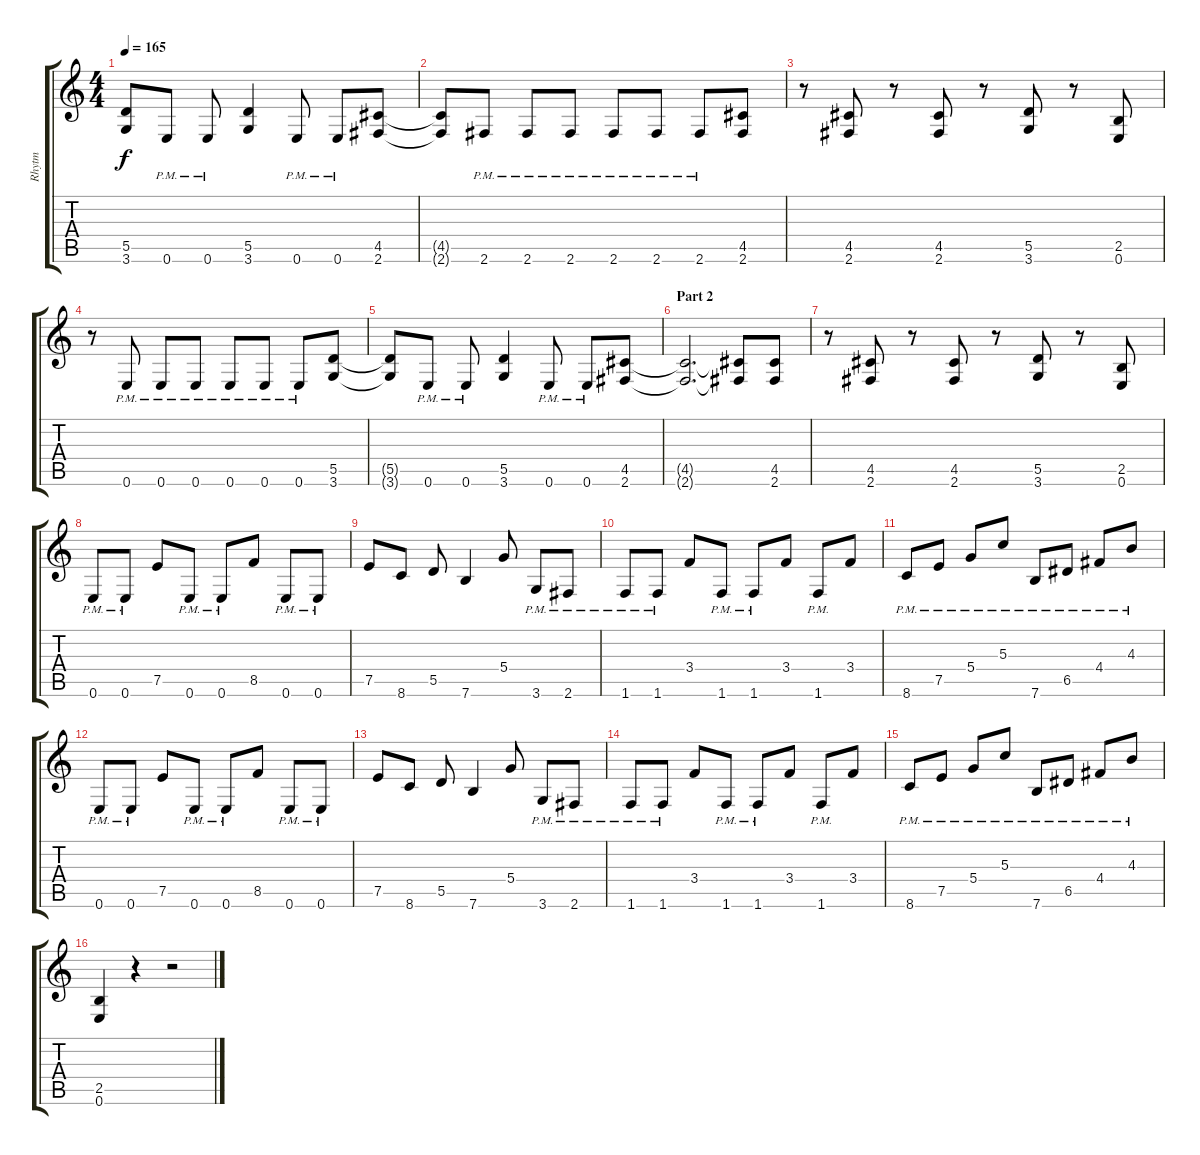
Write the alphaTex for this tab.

\track ("Rhytm" "Rhytm") {instrument distortionguitar}
\staff {score tabs}
\tuning (E4 B3 G3 D3 A2 E2) {hide}
\ts (4 4)
\tempo 165
\clef g2
\ks c
(5.5{t} 3.6{t}).8{dy f} 0.6{pm}.8 0.6{pm}.8 (5.5 3.6).4 0.6{pm}.8 0.6{pm}.8 (4.5 2.6).8 |
(4.5{t} 2.6{t}).8 2.6{pm}.8 2.6{pm}.8 2.6{pm}.8 2.6{pm}.8 2.6{pm}.8 2.6{pm}.8 (4.5 2.6).8 |
r.8 (4.5 2.6).8 r.8 (4.5 2.6).8 r.8 (5.5 3.6).8 r.8 (2.5 0.6).8 |
r.8 0.6{pm}.8 0.6{pm}.8 0.6{pm}.8 0.6{pm}.8 0.6{pm}.8 0.6{pm}.8 (5.5 3.6).8 |
(5.5{t} 3.6{t}).8 0.6{pm}.8 0.6{pm}.8 (5.5 3.6).4 0.6{pm}.8 0.6{pm}.8 (4.5 2.6).8 |
\section ("" "Part 2")
(4.5{t} 2.6{t}).2{d} (4.5{t} 2.6{t}).8 (4.5 2.6).8 |
r.8 (4.5 2.6).8 r.8 (4.5 2.6).8 r.8 (5.5 3.6).8 r.8 (2.5 0.6).8 |
0.6{pm}.8 0.6{pm}.8 7.5.8 0.6{pm}.8 0.6{pm}.8 8.5.8 0.6{pm}.8 0.6{pm}.8 |
7.5.8 8.6.8 5.5.8 7.6.4 5.4.8 3.6{pm}.8 2.6{pm}.8 |
1.6{pm}.8 1.6{pm}.8 3.4.8 1.6{pm}.8 1.6{pm}.8 3.4.8 1.6{pm}.8 3.4.8 |
8.6{pm}.8 7.5{pm}.8 5.4{pm}.8 5.3{pm}.8 7.6{pm}.8 6.5{pm}.8 4.4{pm}.8 4.3{pm}.8 |
0.6{pm}.8 0.6{pm}.8 7.5.8 0.6{pm}.8 0.6{pm}.8 8.5.8 0.6{pm}.8 0.6{pm}.8 |
7.5.8 8.6.8 5.5.8 7.6.4 5.4.8 3.6{pm}.8 2.6{pm}.8 |
1.6{pm}.8 1.6{pm}.8 3.4.8 1.6{pm}.8 1.6{pm}.8 3.4.8 1.6{pm}.8 3.4.8 |
8.6{pm}.8 7.5{pm}.8 5.4{pm}.8 5.3{pm}.8 7.6{pm}.8 6.5{pm}.8 4.4{pm}.8 4.3{pm}.8 |
(2.5 0.6).4 r.4 r.2
